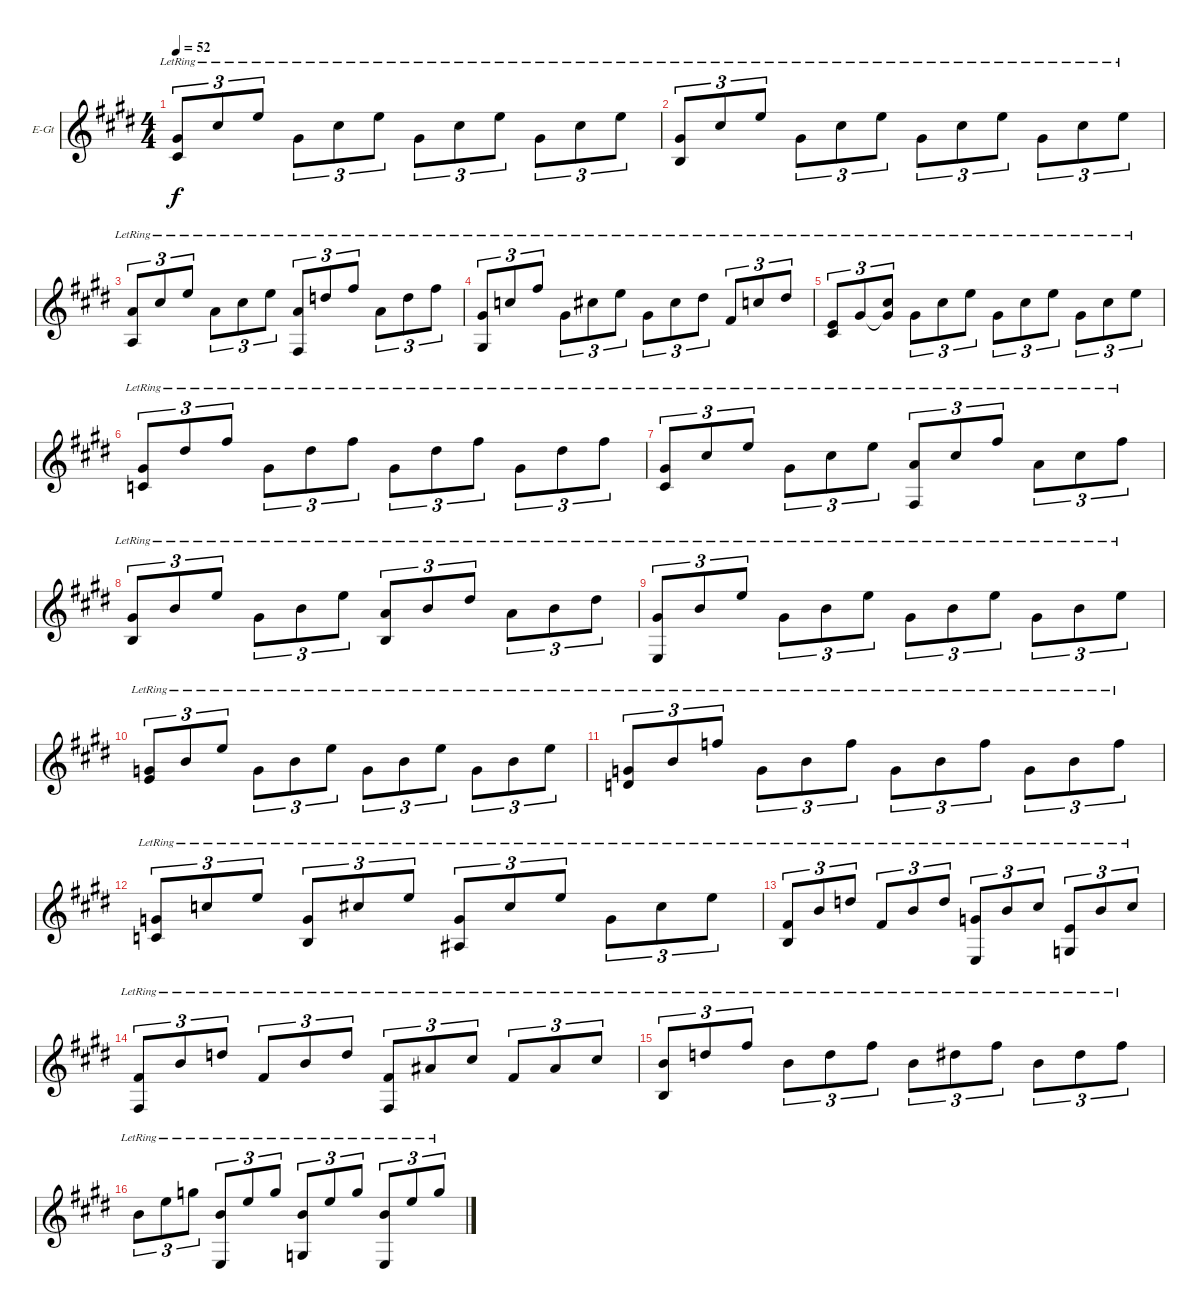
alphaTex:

\defaultSystemsLayout 4
\bracketExtendMode groupsimilarinstruments
\firstSystemTrackNameOrientation horizontal
\otherSystemsTrackNameOrientation horizontal
\track ("Electric Guitar (accompaniment)" "E-Gt") {instrument electricguitarclean}
\staff {score}
\tuning (E4 B3 G3 D3 A2 E2)
\ts (4 4)
\tempo 52
\clef g2
\ks c#minor
(1.3{lr} 4.5{lr}).8{tu (3 2) dy f instrument electricguitarclean beam merge} 2.2{lr}.8{tu (3 2) beam merge} 0.1{lr}.8{tu (3 2)} 1.3{lr}.8{tu (3 2)} 2.2{lr}.8{tu (3 2)} 0.1{lr}.8{tu (3 2)} 1.3{lr}.8{tu (3 2)} 2.2{lr}.8{tu (3 2)} 0.1{lr}.8{tu (3 2)} 1.3{lr}.8{tu (3 2)} 2.2{lr}.8{tu (3 2)} 0.1{lr}.8{tu (3 2)} |
(1.3{lr} 2.5{lr}).8{tu (3 2) beam merge} 2.2{lr}.8{tu (3 2) beam merge} 0.1{lr}.8{tu (3 2)} 1.3{lr}.8{tu (3 2)} 2.2{lr}.8{tu (3 2)} 0.1{lr}.8{tu (3 2)} 1.3{lr}.8{tu (3 2)} 2.2{lr}.8{tu (3 2)} 0.1{lr}.8{tu (3 2)} 1.3{lr}.8{tu (3 2)} 2.2{lr}.8{tu (3 2)} 0.1{lr}.8{tu (3 2)} |
(0.5{lr} 2.3{lr}).8{tu (3 2)} 2.2{lr}.8{tu (3 2)} 0.1{lr}.8{tu (3 2)} 2.3{lr}.8{tu (3 2)} 2.2{lr}.8{tu (3 2)} 0.1{lr}.8{tu (3 2)} (2.6{lr} 2.3{lr}).8{tu (3 2)} 3.2{lr}.8{tu (3 2)} 2.1{lr}.8{tu (3 2)} 2.3{lr}.8{tu (3 2)} 3.2{lr}.8{tu (3 2)} 2.1{lr}.8{tu (3 2)} |
(4.6{lr} 6.4{lr}).8{tu (3 2)} 5.3{lr}.8{tu (3 2)} 7.2{lr}.8{tu (3 2)} 6.4{lr}.8{tu (3 2)} 6.3{lr}.8{tu (3 2)} 5.2{lr}.8{tu (3 2)} 6.4{lr}.8{tu (3 2)} 6.3{lr}.8{tu (3 2)} 4.2{lr}.8{tu (3 2)} 4.4{lr}.8{tu (3 2)} 5.3{lr}.8{tu (3 2)} 4.2{lr}.8{tu (3 2)} |
(4.5{lr} 2.4{lr}).8{tu (3 2)} 1.3{lr}.8{tu (3 2)} (2.2{lr} 1.3{lr t}).8{tu (3 2)} 1.3{lr}.8{tu (3 2)} 2.2{lr}.8{tu (3 2)} 0.1{lr}.8{tu (3 2)} 1.3{lr}.8{tu (3 2)} 2.2{lr}.8{tu (3 2)} 0.1{lr}.8{tu (3 2)} 1.3{lr}.8{tu (3 2)} 2.2{lr}.8{tu (3 2)} 0.1{lr}.8{tu (3 2)} |
(3.5{lr} 1.3{lr}).8{tu (3 2)} 4.2{lr}.8{tu (3 2)} 2.1{lr}.8{tu (3 2)} 1.3{lr}.8{tu (3 2)} 4.2{lr}.8{tu (3 2)} 2.1{lr}.8{tu (3 2)} 1.3{lr}.8{tu (3 2)} 4.2{lr}.8{tu (3 2)} 2.1{lr}.8{tu (3 2)} 1.3{lr}.8{tu (3 2)} 4.2{lr}.8{tu (3 2)} 2.1{lr}.8{tu (3 2)} |
(4.5{lr} 1.3{lr}).8{tu (3 2)} 2.2{lr}.8{tu (3 2)} 0.1{lr}.8{tu (3 2)} 1.3{lr}.8{tu (3 2)} 2.2{lr}.8{tu (3 2)} 0.1{lr}.8{tu (3 2)} (2.6{lr} 2.3{lr}).8{tu (3 2)} 2.2{lr}.8{tu (3 2)} 2.1{lr}.8{tu (3 2)} 2.3{lr}.8{tu (3 2)} 2.2{lr}.8{tu (3 2)} 2.1{lr}.8{tu (3 2)} |
(2.5{lr} 1.3{lr}).8{tu (3 2)} 0.2{lr}.8{tu (3 2)} 0.1{lr}.8{tu (3 2)} 1.3{lr}.8{tu (3 2)} 0.2{lr}.8{tu (3 2)} 0.1{lr}.8{tu (3 2)} (7.6{lr} 7.4{lr}).8{tu (3 2)} 4.3{lr}.8{tu (3 2)} 4.2{lr}.8{tu (3 2)} 7.4{lr}.8{tu (3 2)} 4.3{lr}.8{tu (3 2)} 4.2{lr}.8{tu (3 2)} |
(0.6{lr} 1.3{lr}).8{tu (3 2)} 0.2{lr}.8{tu (3 2)} 0.1{lr}.8{tu (3 2)} 1.3{lr}.8{tu (3 2)} 0.2{lr}.8{tu (3 2)} 0.1{lr}.8{tu (3 2)} 1.3{lr}.8{tu (3 2)} 0.2{lr}.8{tu (3 2)} 0.1{lr}.8{tu (3 2)} 1.3{lr}.8{tu (3 2)} 0.2{lr}.8{tu (3 2)} 0.1{lr}.8{tu (3 2)} |
(0.3{lr} 2.4{lr}).8{tu (3 2)} 0.2{lr}.8{tu (3 2)} 0.1{lr}.8{tu (3 2)} 0.3{lr}.8{tu (3 2)} 0.2{lr}.8{tu (3 2)} 0.1{lr}.8{tu (3 2)} 0.3{lr}.8{tu (3 2)} 0.2{lr}.8{tu (3 2)} 0.1{lr}.8{tu (3 2)} 0.3{lr}.8{tu (3 2)} 0.2{lr}.8{tu (3 2)} 0.1{lr}.8{tu (3 2)} |
(0.4{lr} 0.3{lr}).8{tu (3 2)} 0.2{lr}.8{tu (3 2)} 1.1{lr}.8{tu (3 2)} 0.3{lr}.8{tu (3 2)} 0.2{lr}.8{tu (3 2)} 1.1{lr}.8{tu (3 2)} 0.3{lr}.8{tu (3 2)} 0.2{lr}.8{tu (3 2)} 1.1{lr}.8{tu (3 2)} 0.3{lr}.8{tu (3 2)} 0.2{lr}.8{tu (3 2)} 1.1{lr}.8{tu (3 2)} |
(3.5{lr} 0.3{lr}).8{tu (3 2)} 1.2{lr}.8{tu (3 2)} 0.1{lr}.8{tu (3 2)} (2.5{lr} 0.3{lr}).8{tu (3 2)} 2.2{lr}.8{tu (3 2)} 0.1{lr}.8{tu (3 2)} (1.5{lr} 0.3{lr}).8{tu (3 2)} 2.2{lr}.8{tu (3 2)} 0.1{lr}.8{tu (3 2)} 0.3{lr}.8{tu (3 2)} 2.2{lr}.8{tu (3 2)} 0.1{lr}.8{tu (3 2)} |
(2.5{lr} 4.4{lr}).8{tu (3 2)} 4.3{lr}.8{tu (3 2)} 3.2{lr}.8{tu (3 2)} 4.4{lr}.8{tu (3 2)} 4.3{lr}.8{tu (3 2)} 3.2{lr}.8{tu (3 2)} (0.6{lr} 0.3{lr}).8{tu (3 2)} 0.2{lr}.8{tu (3 2)} 2.2{lr}.8{tu (3 2)} (3.6{lr} 2.4{lr}).8{tu (3 2)} 0.2{lr}.8{tu (3 2)} 2.2{lr}.8{tu (3 2)} |
(2.6{lr} 4.4{lr}).8{tu (3 2)} 4.3{lr}.8{tu (3 2)} 3.2{lr}.8{tu (3 2)} 4.4{lr}.8{tu (3 2)} 4.3{lr}.8{tu (3 2)} 3.2{lr}.8{tu (3 2)} (2.6{lr} 4.4{lr}).8{tu (3 2)} 3.3{lr}.8{tu (3 2)} 2.2{lr}.8{tu (3 2)} 4.4{lr}.8{tu (3 2)} 3.3{lr}.8{tu (3 2)} 2.2{lr}.8{tu (3 2)} |
(2.5{lr} 4.3{lr}).8{tu (3 2)} 3.2{lr}.8{tu (3 2)} 2.1{lr}.8{tu (3 2)} 4.3{lr}.8{tu (3 2)} 3.2{lr}.8{tu (3 2)} 2.1{lr}.8{tu (3 2)} 4.3{lr}.8{tu (3 2)} 4.2{lr}.8{tu (3 2)} 2.1{lr}.8{tu (3 2)} 4.3{lr}.8{tu (3 2)} 4.2{lr}.8{tu (3 2)} 2.1{lr}.8{tu (3 2)} |
4.3{lr}.8{tu (3 2)} 5.2{lr}.8{tu (3 2)} 3.1{lr}.8{tu (3 2)} (0.6{lr} 4.3{lr}).8{tu (3 2)} 5.2{lr}.8{tu (3 2)} 3.1{lr}.8{tu (3 2)} (3.6{lr} 4.3{lr}).8{tu (3 2)} 5.2{lr}.8{tu (3 2)} 3.1{lr}.8{tu (3 2)} (0.6{lr} 4.3{lr}).8{tu (3 2)} 5.2{lr}.8{tu (3 2)} 3.1{lr}.8{tu (3 2)}
